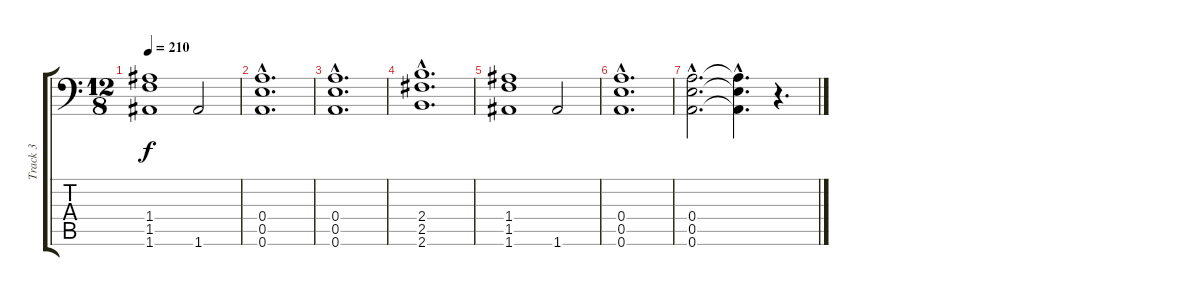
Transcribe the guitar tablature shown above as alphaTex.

\track ("Track 3" "Track 3") {instrument overdrivenguitar}
\staff {score tabs}
\tuning (B3 Gb3 D3 A2 E2 A1) {hide}
\ts (12 8)
\tempo 210
\clef f4
\ks c
(1.4 1.5 1.6).1{dy f} 1.6.2 |
(0.4{hac} 0.5{hac} 0.6{hac}).1{d} |
(0.4{hac} 0.5{hac} 0.6{hac}).1{d} |
(2.4{hac} 2.5{hac} 2.6{hac}).1{d} |
(1.4 1.5 1.6).1 1.6.2 |
(0.4{hac} 0.5{hac} 0.6{hac}).1{d} |
(0.4{hac} 0.5{hac} 0.6{hac}).2{d} (0.4{hac t} 0.5{hac t} 0.6{hac t}).4{d} r.4{d}
